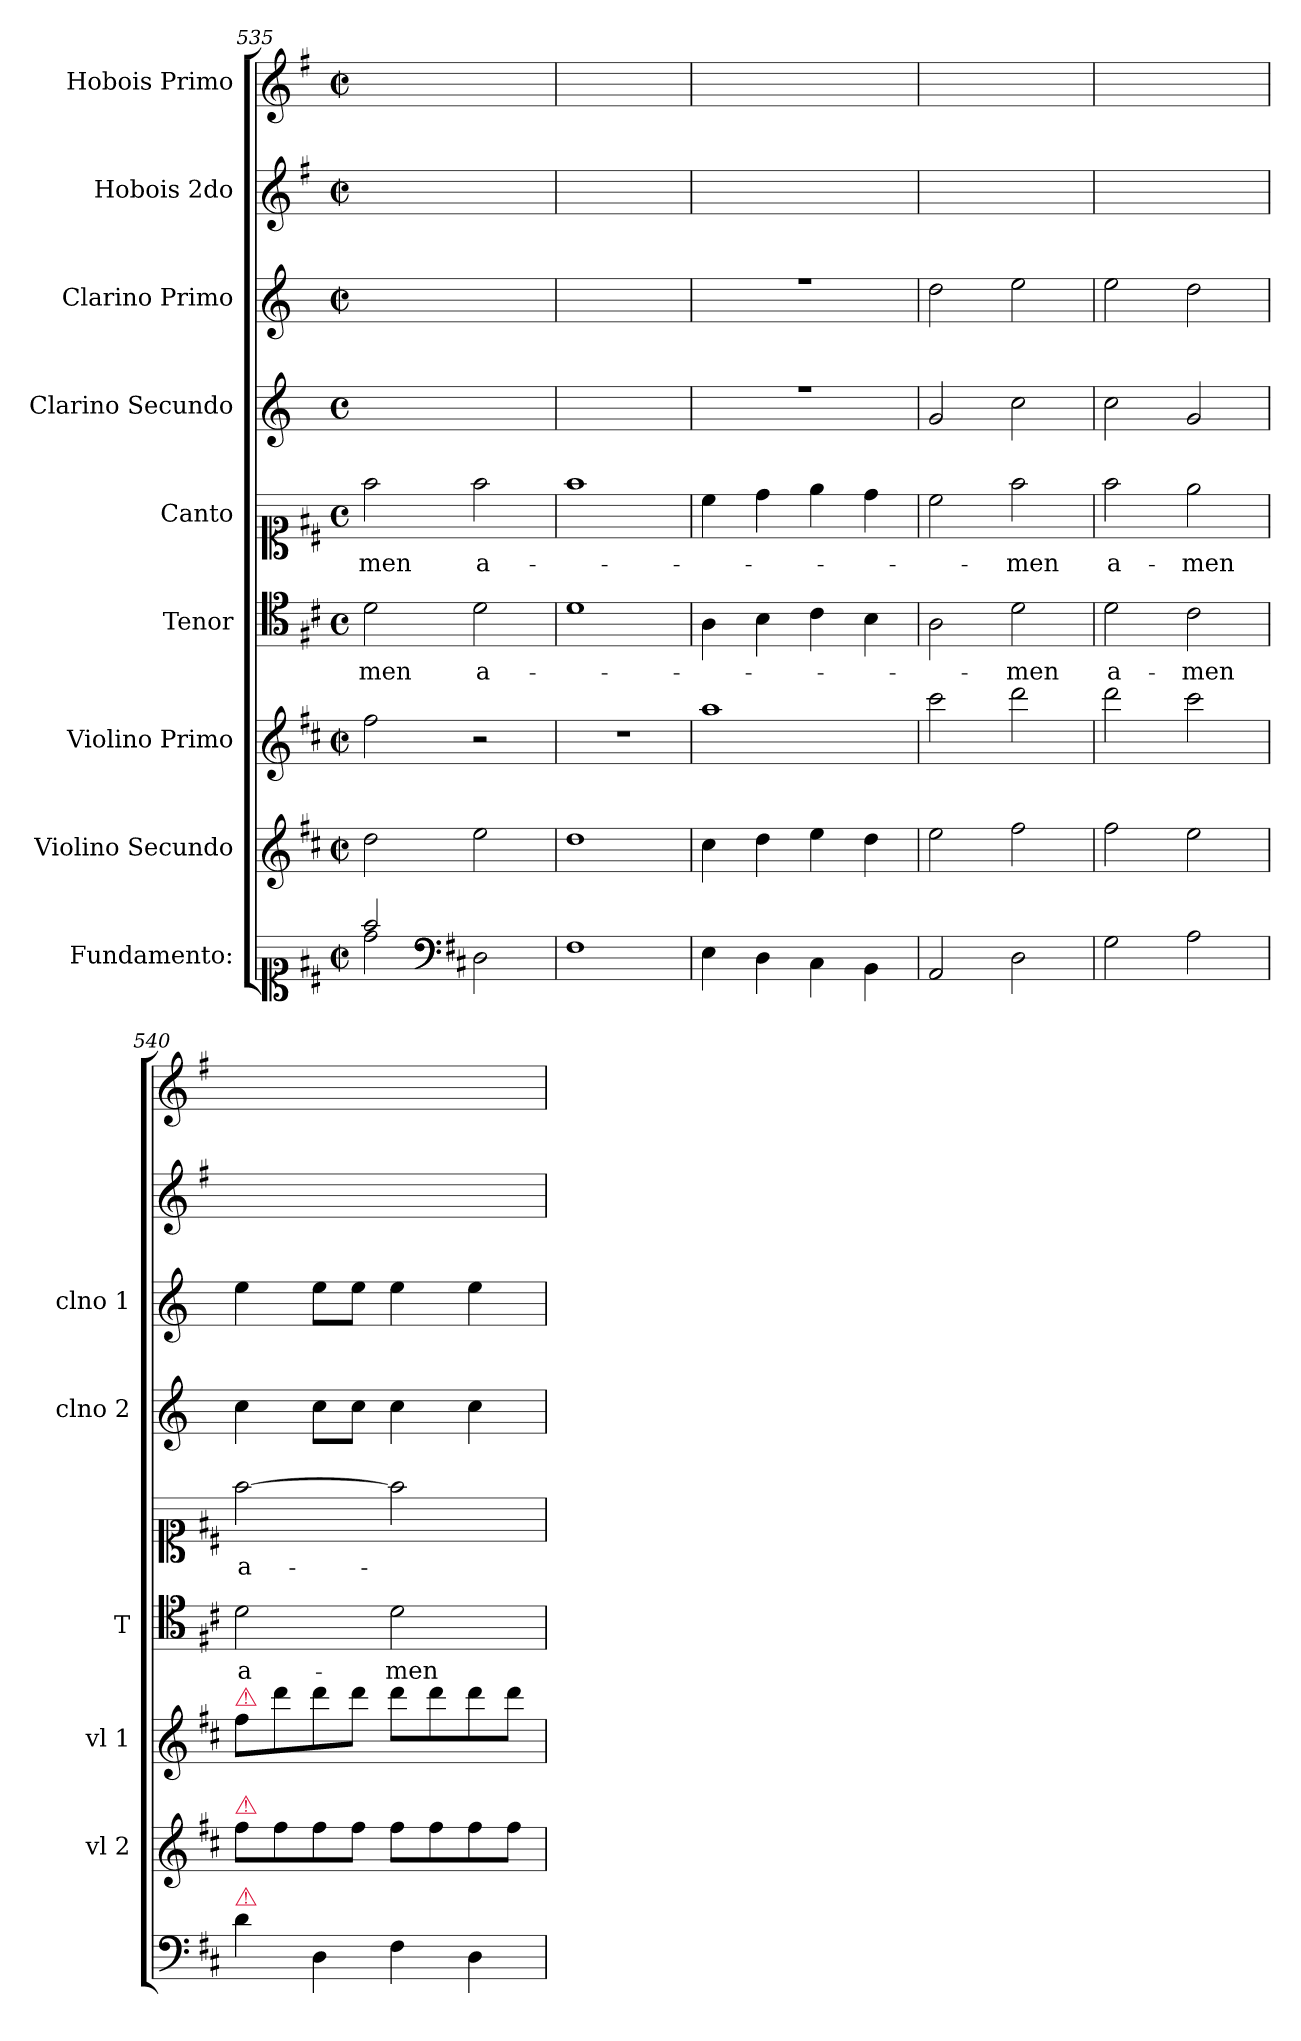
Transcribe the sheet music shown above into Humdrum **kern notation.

**kern	**kern	**kern	**kern	**text	**kern	**text	**kern	**kern	**kern	**kern
*part9	*part8	*part7	*part6	*part6	*part5	*part5	*part4	*part3	*part2	*part1
*staff9	*staff8	*staff7	*staff6	*staff6	*staff5	*staff5	*staff4	*staff3	*staff2	*staff1
*I"Fundamento:	*I"Violino Secundo	*I"Violino Primo	*I"Tenor	*	*I"Canto	*	*I"Clarino Secundo	*I"Clarino Primo	*I"Hobois 2do	*I"Hobois Primo
*	*I'vl 2	*I'vl 1	*I'T	*	*	*	*I'clno 2	*I'clno 1	*	*
*clefC1	*clefG2	*clefG2	*clefC4	*	*clefC1	*	*clefG2	*clefG2	*clefG2	*clefG2
*	*	*	*	*	*	*	*ITrd-1c-2	*ITrd-1c-2	*	*
*k[f#c#]	*k[f#c#]	*k[f#c#]	*k[f#c#]	*	*k[f#c#]	*	*k[f#c#]	*k[f#c#]	*k[f#]	*k[f#]
*M2/2	*M2/2	*M2/2	*M2/2	*	*M2/2	*	*M2/2	*M2/2	*M2/2	*M2/2
*met(c|)	*met(c|)	*met(c|)	*met(c)	*	*met(c)	*	*met(c)	*met(c|)	*met(c|)	*met(c|)
=535	=535	=535	=535	=535	=535	=535	=535	=535	=535	=535
*^	*	*	*	*	*	*	*	*	*	*
2ff#/	2dd\	2dd\	2ff#\	2d\	-men	2ff#\	-men	1ryy	1ryy	1ryy	1ryy
*clefF4	*	*	*	*	*	*	*	*	*	*	*
*k[f#c#]	*	*	*	*	*	*	*	*	*	*	*
2D\	2ryy	2ee\	2r	2d\	a-	2ff#\	a-	.	.	.	.
*v	*v	*	*	*	*	*	*	*	*	*	*
=536	=536	=536	=536	=536	=536	=536	=536	=536	=536	=536
1F#	1dd	1r	1d	.	1ff#	.	1ryy	1ryy	1ryy	1ryy
=537	=537	=537	=537	=537	=537	=537	=537	=537	=537	=537
4E\	4cc#\	1aa	4A\	.	4cc#\	.	1rff	1rff	1ryy	1ryy
4D\	4dd\	.	4B\	.	4dd\	.	.	.	.	.
4C#\	4ee\	.	4c#\	.	4ee\	.	.	.	.	.
4BB\	4dd\	.	4B\	.	4dd\	.	.	.	.	.
=538	=538	=538	=538	=538	=538	=538	=538	=538	=538	=538
2AA/	2ee\	2ccc#\	2A\	.	2cc#\	.	2a/	2ee\	1ryy	1ryy
2D\	2ff#\	2ddd\	2d\	-men	2ff#\	-men	2dd\	2ff#\	.	.
=539	=539	=539	=539	=539	=539	=539	=539	=539	=539	=539
!	!	!	!	!	!	!LO:LY:i	!	!	!	!
2G\	2ff#\	2ddd\	2d\	a-	2ff#\	a-	2dd\	2ff#\	1ryy	1ryy
!	!	!	!	!	!	!LO:LY:i	!	!	!	!
2A\	2ee\	2ccc#\	2c#\	-men	2ee\	-men	2a/	2ee\	.	.
=540	=540	=540	=540	=540	=540	=540	=540	=540	=540	=540
!	!	!LO:TX:a:color=crimson:t=⚠	!	!	!	!	!	!	!	!
!	!LO:TX:a:color=crimson:t=⚠	!	!	!	!	!	!	!	!	!
!LO:TX:a:color=crimson:t=⚠	!	!	!	!	!	!	!	!	!	!
4d\	8ff#\L	8ff#\L	2d\	a-	[2ff#\	a-	4dd\	4ff#\	1ryy	1ryy
.	8ff#\	8ddd\	.	.	.	.	.	.	.	.
4D\	8ff#\	8ddd\	.	.	.	.	8dd\L	8ff#\L	.	.
.	8ff#\J	8ddd\J	.	.	.	.	8dd\J	8ff#\J	.	.
4F#\	8ff#\L	8ddd\L	2d\	-men	2ff#\]	.	4dd\	4ff#\	.	.
.	8ff#\	8ddd\	.	.	.	.	.	.	.	.
4D\	8ff#\	8ddd\	.	.	.	.	4dd\	4ff#\	.	.
.	8ff#\J	8ddd\J	.	.	.	.	.	.	.	.
=	=	=	=	=	=	=	=	=	=	=
*-	*-	*-	*-	*-	*-	*-	*-	*-	*-	*-
